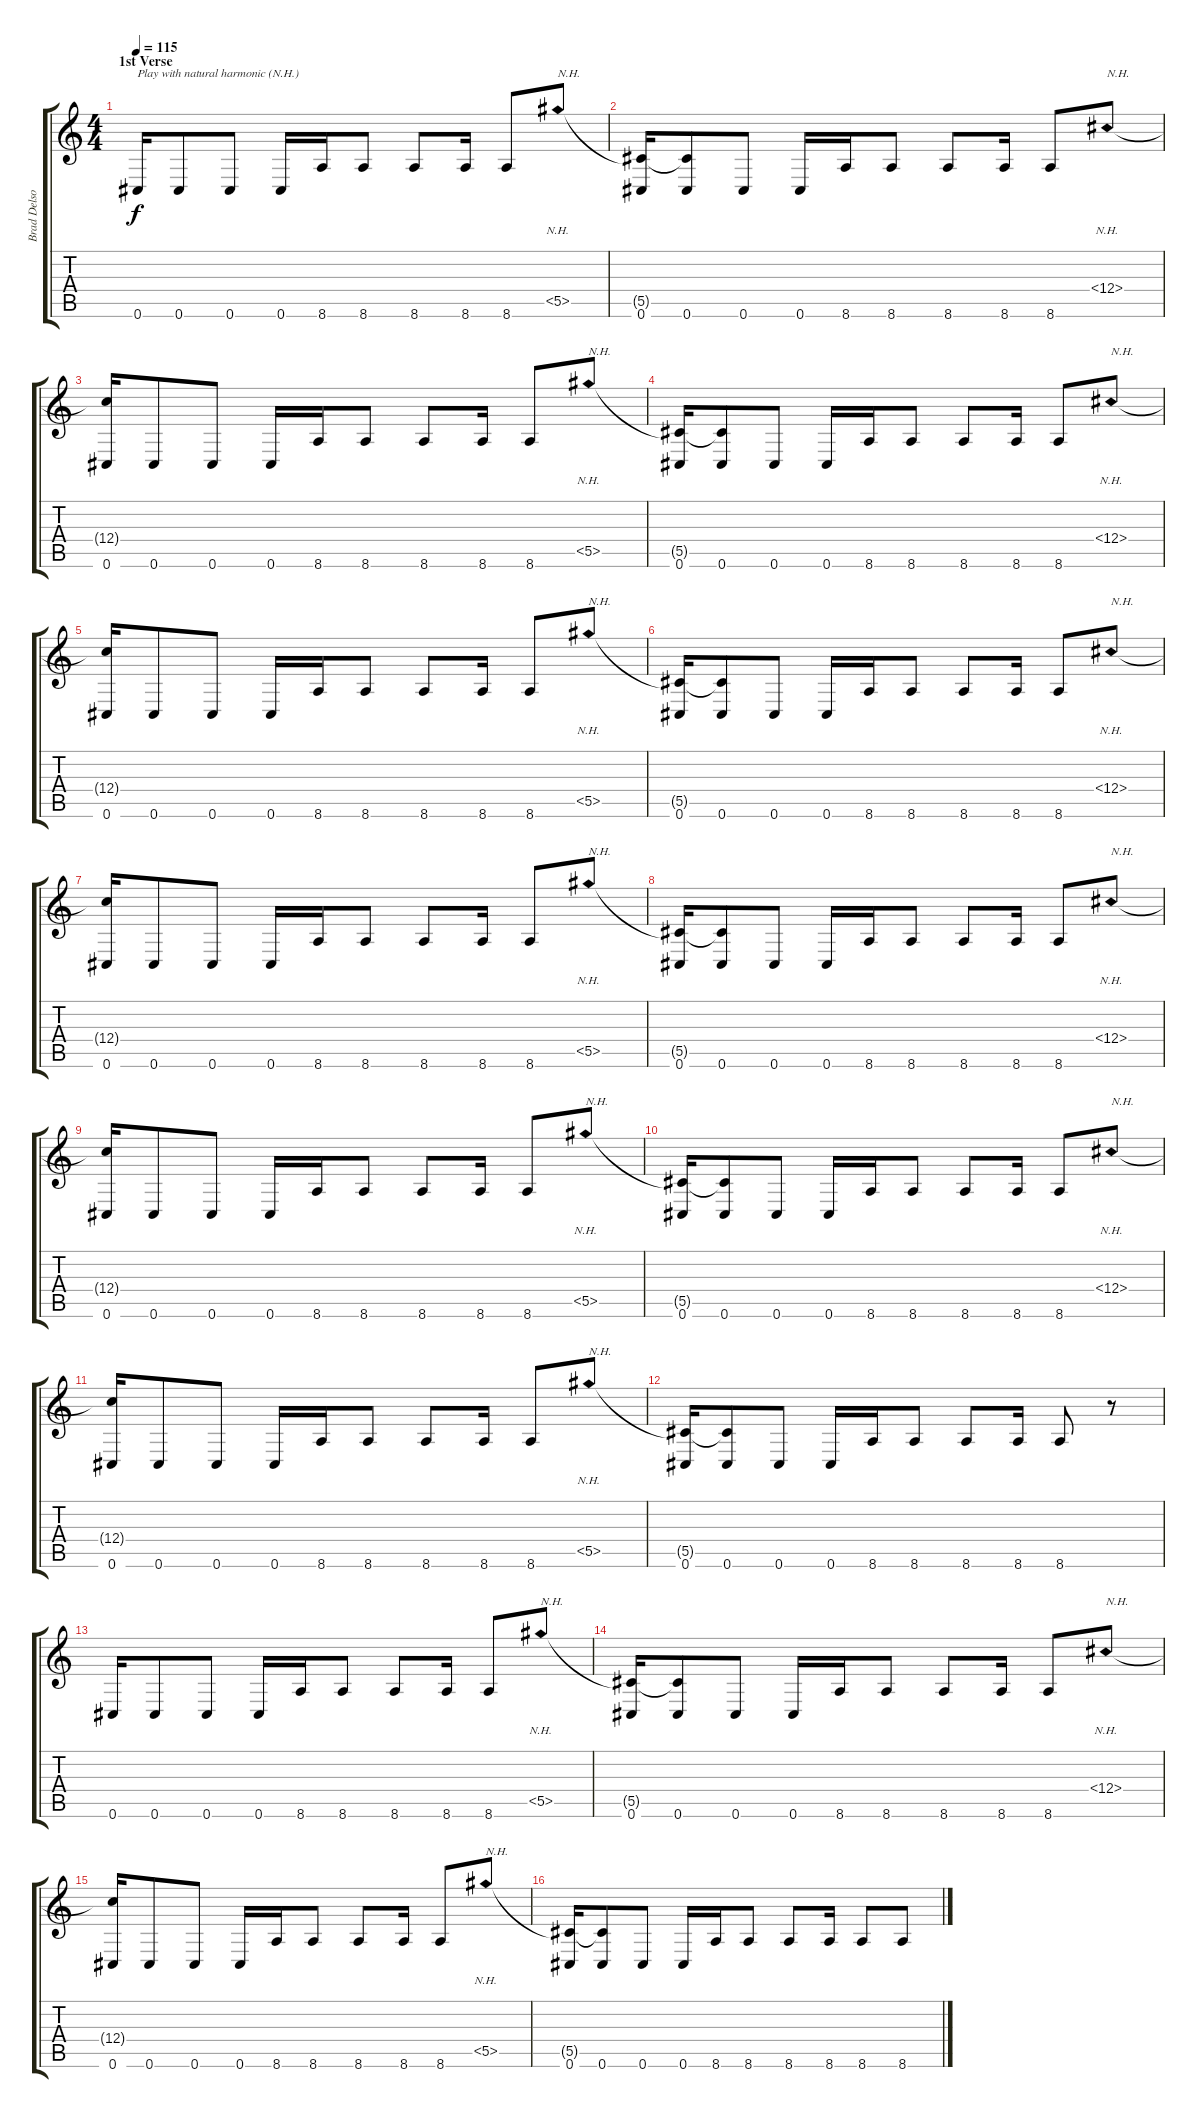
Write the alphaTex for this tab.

\track ("Brad Delson (Guitar)" "Brad Delso") {instrument distortionguitar}
\staff {score tabs}
\tuning (Eb4 Bb3 Gb3 Db3 Ab2 Db2) {hide}
\ts (4 4)
\section ("" "1st Verse")
\tempo 115
\clef g2
\ks c
0.6.16{txt "Play with natural harmonic (N.H.)" dy f volume 12 balance 6 instrument overdrivenguitar} 0.6.8 0.6.8 0.6.16 8.6.16 8.6.8 8.6.8 8.6.16 8.6.8 5.5{nh}.8{txt "N.H."} |
(5.5{t} 0.6).16{volume 12 balance 6 instrument overdrivenguitar} (5.5{t} 0.6).8 0.6.8 0.6.16 8.6.16 8.6.8 8.6.8 8.6.16 8.6.8 12.4{nh}.8{txt "N.H."} |
(12.4{t} 0.6).16{volume 12 balance 6 instrument overdrivenguitar} 0.6.8 0.6.8 0.6.16 8.6.16 8.6.8 8.6.8 8.6.16 8.6.8 5.5{nh}.8{txt "N.H."} |
(5.5{t} 0.6).16{volume 12 balance 6 instrument overdrivenguitar} (5.5{t} 0.6).8 0.6.8 0.6.16 8.6.16 8.6.8 8.6.8 8.6.16 8.6.8 12.4{nh}.8{txt "N.H."} |
(12.4{t} 0.6).16{volume 12 balance 6 instrument overdrivenguitar} 0.6.8 0.6.8 0.6.16 8.6.16 8.6.8 8.6.8 8.6.16 8.6.8 5.5{nh}.8{txt "N.H."} |
(5.5{t} 0.6).16{volume 12 balance 6 instrument overdrivenguitar} (5.5{t} 0.6).8 0.6.8 0.6.16 8.6.16 8.6.8 8.6.8 8.6.16 8.6.8 12.4{nh}.8{txt "N.H."} |
(12.4{t} 0.6).16{volume 12 balance 6 instrument overdrivenguitar} 0.6.8 0.6.8 0.6.16 8.6.16 8.6.8 8.6.8 8.6.16 8.6.8 5.5{nh}.8{txt "N.H."} |
(5.5{t} 0.6).16{volume 12 balance 6 instrument overdrivenguitar} (5.5{t} 0.6).8 0.6.8 0.6.16 8.6.16 8.6.8 8.6.8 8.6.16 8.6.8 12.4{nh}.8{txt "N.H."} |
(12.4{t} 0.6).16{volume 14 balance 8 instrument distortionguitar} 0.6.8 0.6.8 0.6.16 8.6.16 8.6.8 8.6.8 8.6.16 8.6.8 5.5{nh}.8{txt "N.H."} |
(5.5{t} 0.6).16 (5.5{t} 0.6).8 0.6.8 0.6.16 8.6.16 8.6.8 8.6.8 8.6.16 8.6.8 12.4{nh}.8{txt "N.H."} |
(12.4{t} 0.6).16 0.6.8 0.6.8 0.6.16 8.6.16 8.6.8 8.6.8 8.6.16 8.6.8 5.5{nh}.8{txt "N.H."} |
(5.5{t} 0.6).16 (5.5{t} 0.6).8 0.6.8 0.6.16 8.6.16 8.6.8 8.6.8 8.6.16 8.6.8 r.8 |
0.6.16 0.6.8 0.6.8 0.6.16 8.6.16 8.6.8 8.6.8 8.6.16 8.6.8 5.5{nh}.8{txt "N.H."} |
(5.5{t} 0.6).16 (5.5{t} 0.6).8 0.6.8 0.6.16 8.6.16 8.6.8 8.6.8 8.6.16 8.6.8 12.4{nh}.8{txt "N.H."} |
(12.4{t} 0.6).16 0.6.8 0.6.8 0.6.16 8.6.16 8.6.8 8.6.8 8.6.16 8.6.8 5.5{nh}.8{txt "N.H."} |
(5.5{t} 0.6).16 (5.5{t} 0.6).8 0.6.8 0.6.16 8.6.16 8.6.8 8.6.8 8.6.16 8.6.8 8.6.8
